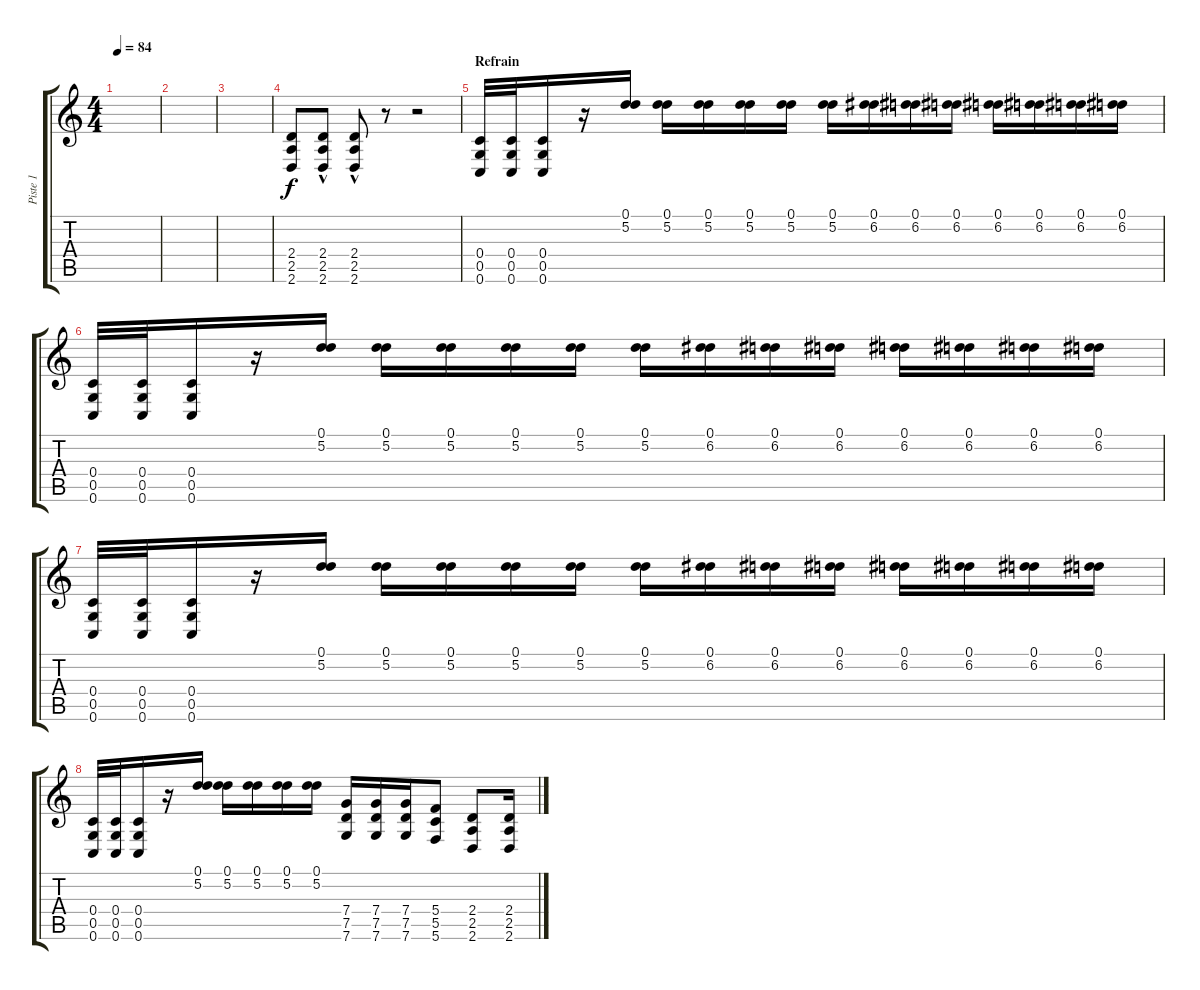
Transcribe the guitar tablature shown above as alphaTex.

\track ("Piste 1" "Piste 1") {instrument overdrivenguitar}
\staff {score tabs}
\tuning (D4 A3 F3 C3 G2 C2) {hide}
\ts (4 4)
\tempo 84
\clef g2
\ks c
|
|
|
(2.4 2.5 2.6).8 (2.4{hac} 2.5{hac} 2.6{hac}).8 (2.4{hac} 2.5{hac} 2.6{hac}).8 r.8 r.2 |
\section ("" "Refrain")
(0.4 0.5 0.6).32 (0.4 0.5 0.6).32 (0.4 0.5 0.6).16 r.16 (0.1 5.2).16 (0.1 5.2).16 (0.1 5.2).16 (0.1 5.2).16 (0.1 5.2).16 (0.1 5.2).16 (0.1 6.2).16 (0.1 6.2).16 (0.1 6.2).16 (0.1 6.2).16 (0.1 6.2).16 (0.1 6.2).16 (0.1 6.2).16 |
(0.4 0.5 0.6).32 (0.4 0.5 0.6).32 (0.4 0.5 0.6).16 r.16 (0.1 5.2).16 (0.1 5.2).16 (0.1 5.2).16 (0.1 5.2).16 (0.1 5.2).16 (0.1 5.2).16 (0.1 6.2).16 (0.1 6.2).16 (0.1 6.2).16 (0.1 6.2).16 (0.1 6.2).16 (0.1 6.2).16 (0.1 6.2).16 |
(0.4 0.5 0.6).32 (0.4 0.5 0.6).32 (0.4 0.5 0.6).16 r.16 (0.1 5.2).16 (0.1 5.2).16 (0.1 5.2).16 (0.1 5.2).16 (0.1 5.2).16 (0.1 5.2).16 (0.1 6.2).16 (0.1 6.2).16 (0.1 6.2).16 (0.1 6.2).16 (0.1 6.2).16 (0.1 6.2).16 (0.1 6.2).16 |
(0.4 0.5 0.6).32 (0.4 0.5 0.6).32 (0.4 0.5 0.6).16 r.16 (0.1 5.2).16 (0.1 5.2).16 (0.1 5.2).16 (0.1 5.2).16 (0.1 5.2).16 (7.4 7.5 7.6).16 (7.4 7.5 7.6).16 (7.4 7.5 7.6).16 (5.4 5.5 5.6).8 (2.4 2.5 2.6).8 (2.4 2.5 2.6).16
